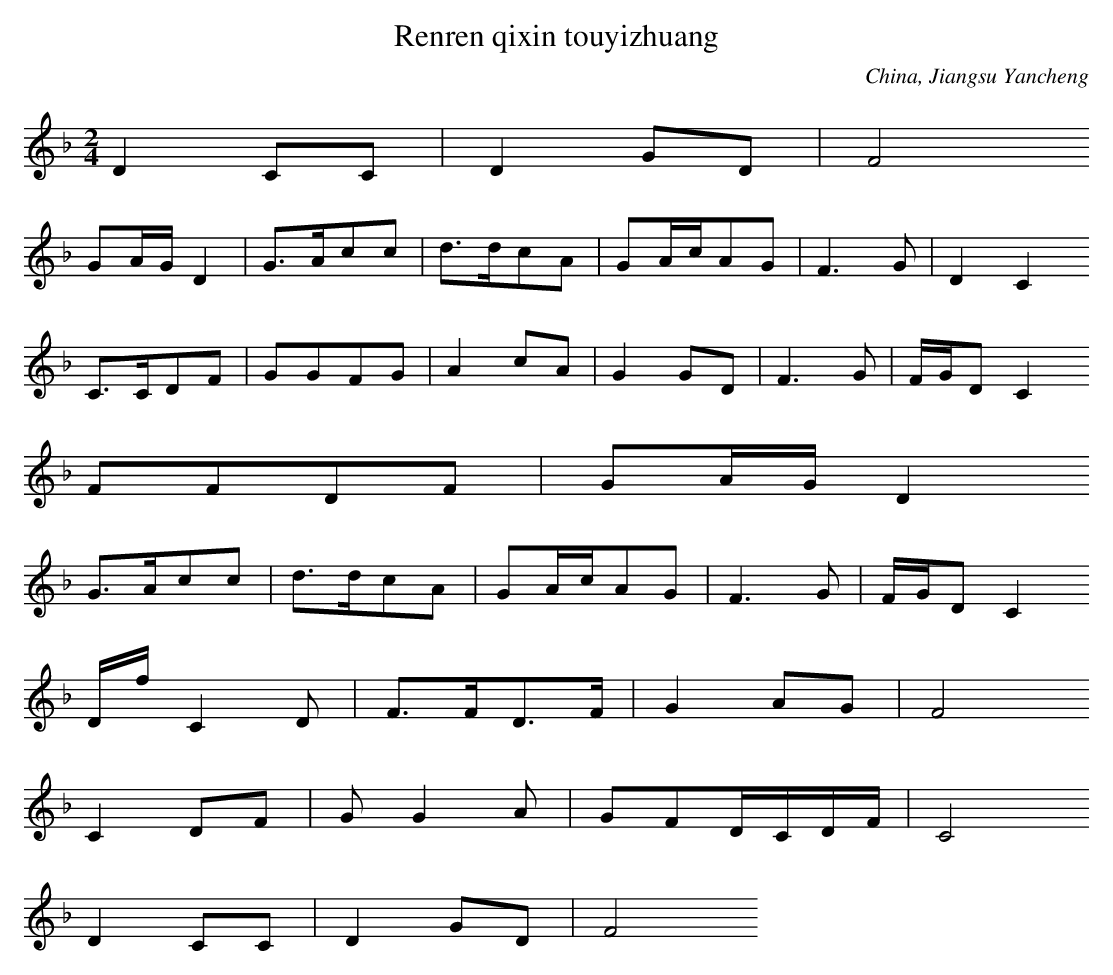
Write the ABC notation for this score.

X:1
T: Renren qixin touyizhuang
O: China, Jiangsu Yancheng
M: 2/4
L: 1/16
K: F
D4C2C2 | D4G2D2 | F8
G2AGD4 | G3Ac2c2 | d3dc2A2 | G2AcA2G2 | F6G2 | D4C4
C3CD2F2 | G2G2F2G2 | A4c2A2 | G4G2D2 | F6G2 | FGD2C4
F2F2D2F2 | G2AGD4
G3Ac2c2 | d3dc2A2 | G2AcA2G2 | F6G2 | FGD2C4
DfC4D2 | F3FD3F | G4A2G2 | F8
C4D2F2 | G2G4A2 | G2F2DCDF | C8
D4C2C2 | D4G2D2 | F8
